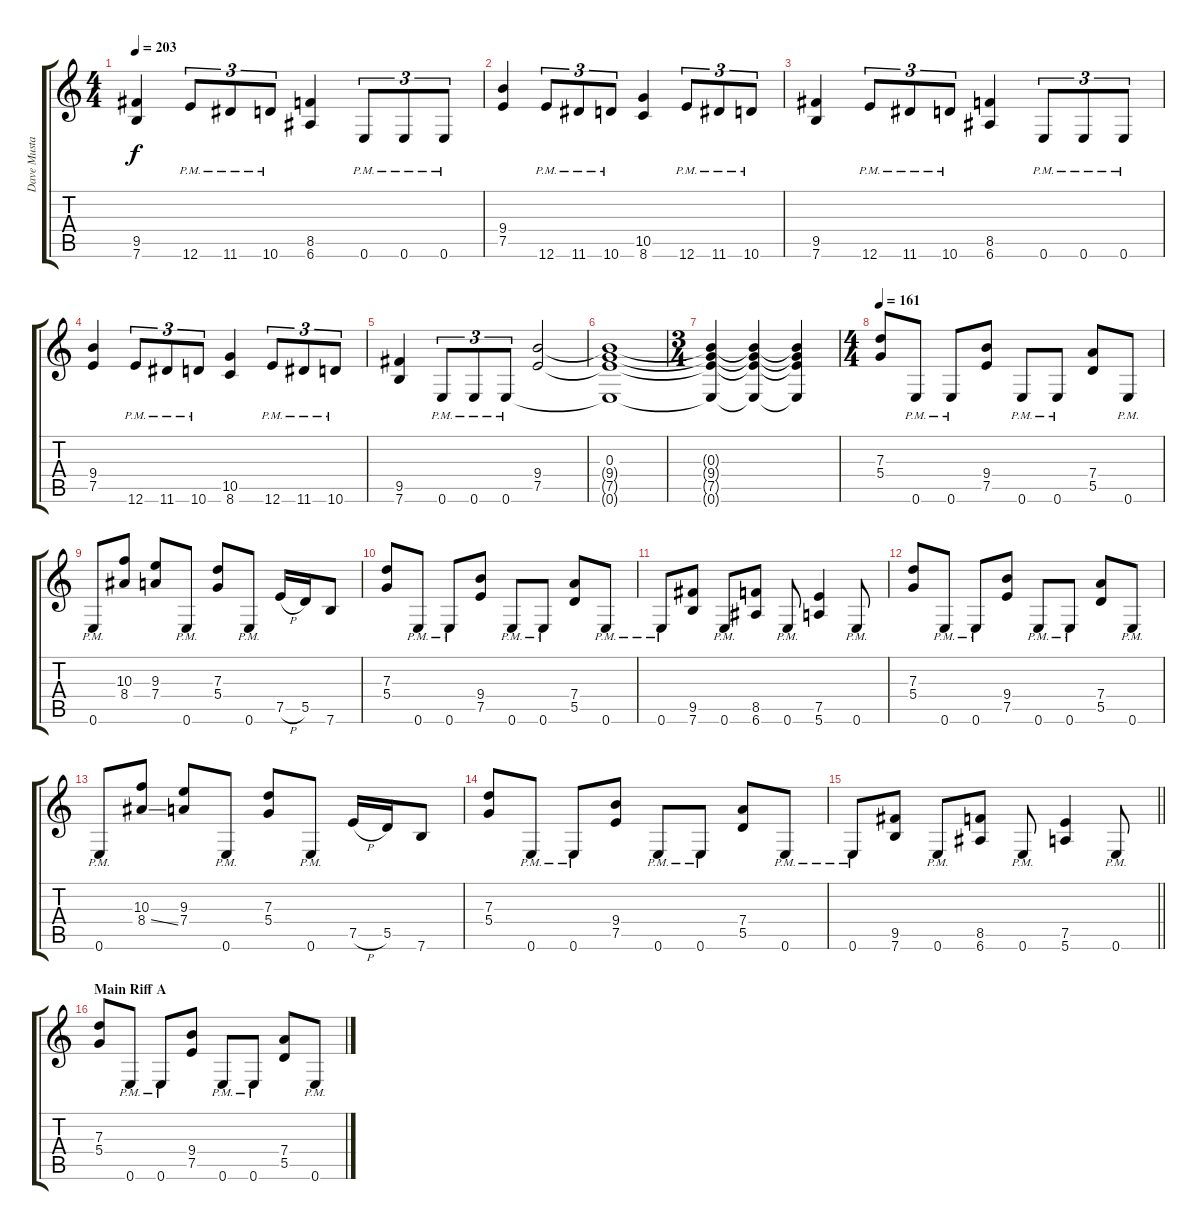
\track ("Dave Mustaine" "Dave Musta") {instrument distortionguitar}
\staff {score tabs}
\tuning (E4 B3 G3 D3 A2 E2) {hide}
\ts (4 4)
\tempo 203
\clef g2
\ks c
(9.5 7.6).4{dy f} 12.6{pm}.8{tu (3 2)} 11.6{pm}.8{tu (3 2)} 10.6{pm}.8{tu (3 2)} (8.5 6.6).4 0.6{pm}.8{tu (3 2)} 0.6{pm}.8{tu (3 2)} 0.6{pm}.8{tu (3 2)} |
(9.4 7.5).4 12.6{pm}.8{tu (3 2)} 11.6{pm}.8{tu (3 2)} 10.6{pm}.8{tu (3 2)} (10.5 8.6).4 12.6{pm}.8{tu (3 2)} 11.6{pm}.8{tu (3 2)} 10.6{pm}.8{tu (3 2)} |
(9.5 7.6).4 12.6{pm}.8{tu (3 2)} 11.6{pm}.8{tu (3 2)} 10.6{pm}.8{tu (3 2)} (8.5 6.6).4 0.6{pm}.8{tu (3 2)} 0.6{pm}.8{tu (3 2)} 0.6{pm}.8{tu (3 2)} |
(9.4 7.5).4 12.6{pm}.8{tu (3 2)} 11.6{pm}.8{tu (3 2)} 10.6{pm}.8{tu (3 2)} (10.5 8.6).4 12.6{pm}.8{tu (3 2)} 11.6{pm}.8{tu (3 2)} 10.6{pm}.8{tu (3 2)} |
(9.5 7.6).4 0.6{pm}.8{tu (3 2)} 0.6{pm}.8{tu (3 2)} 0.6{pm}.8{tu (3 2)} (9.4 7.5).2 |
(0.3 9.4{t} 7.5{t} 0.6{t}).1 |
\ts (3 4)
(0.3{t} 9.4{t} 7.5{t} 0.6{t}).4 (0.3{t} 9.4{t} 7.5{t} 0.6{t}).4 (0.3{t} 9.4{t} 7.5{t} 0.6{t}).4 |
\ts (4 4)
\tempo 161
(7.3 5.4).8 0.6{pm}.8 0.6{pm}.8 (9.4 7.5).8 0.6{pm}.8 0.6{pm}.8 (7.4 5.5).8 0.6{pm}.8 |
0.6{pm}.8 (10.3 8.4).8 (9.3 7.4).8 0.6{pm}.8 (7.3 5.4).8 0.6{pm}.8 7.5{h}.16 5.5.16 7.6.8 |
(7.3 5.4).8 0.6{pm}.8 0.6{pm}.8 (9.4 7.5).8 0.6{pm}.8 0.6{pm}.8 (7.4 5.5).8 0.6{pm}.8 |
0.6{pm}.8 (9.5 7.6).8 0.6{pm}.8 (8.5 6.6).8 0.6{pm}.8 (7.5 5.6).4 0.6{pm}.8 |
(7.3 5.4).8 0.6{pm}.8 0.6{pm}.8 (9.4 7.5).8 0.6{pm}.8 0.6{pm}.8 (7.4 5.5).8 0.6{pm}.8 |
0.6{pm}.8 (10.3 8.4{ss}).8 (9.3 7.4).8 0.6{pm}.8 (7.3 5.4).8 0.6{pm}.8 7.5{h}.16 5.5.16 7.6.8 |
(7.3 5.4).8 0.6{pm}.8 0.6{pm}.8 (9.4 7.5).8 0.6{pm}.8 0.6{pm}.8 (7.4 5.5).8 0.6{pm}.8 |
\barLineRight lightlight
0.6{pm}.8 (9.5 7.6).8 0.6{pm}.8 (8.5 6.6).8 0.6{pm}.8 (7.5 5.6).4 0.6{pm}.8 |
\section ("" "Main Riff A")
(7.3 5.4).8 0.6{pm}.8 0.6{pm}.8 (9.4 7.5).8 0.6{pm}.8 0.6{pm}.8 (7.4 5.5).8 0.6{pm}.8
